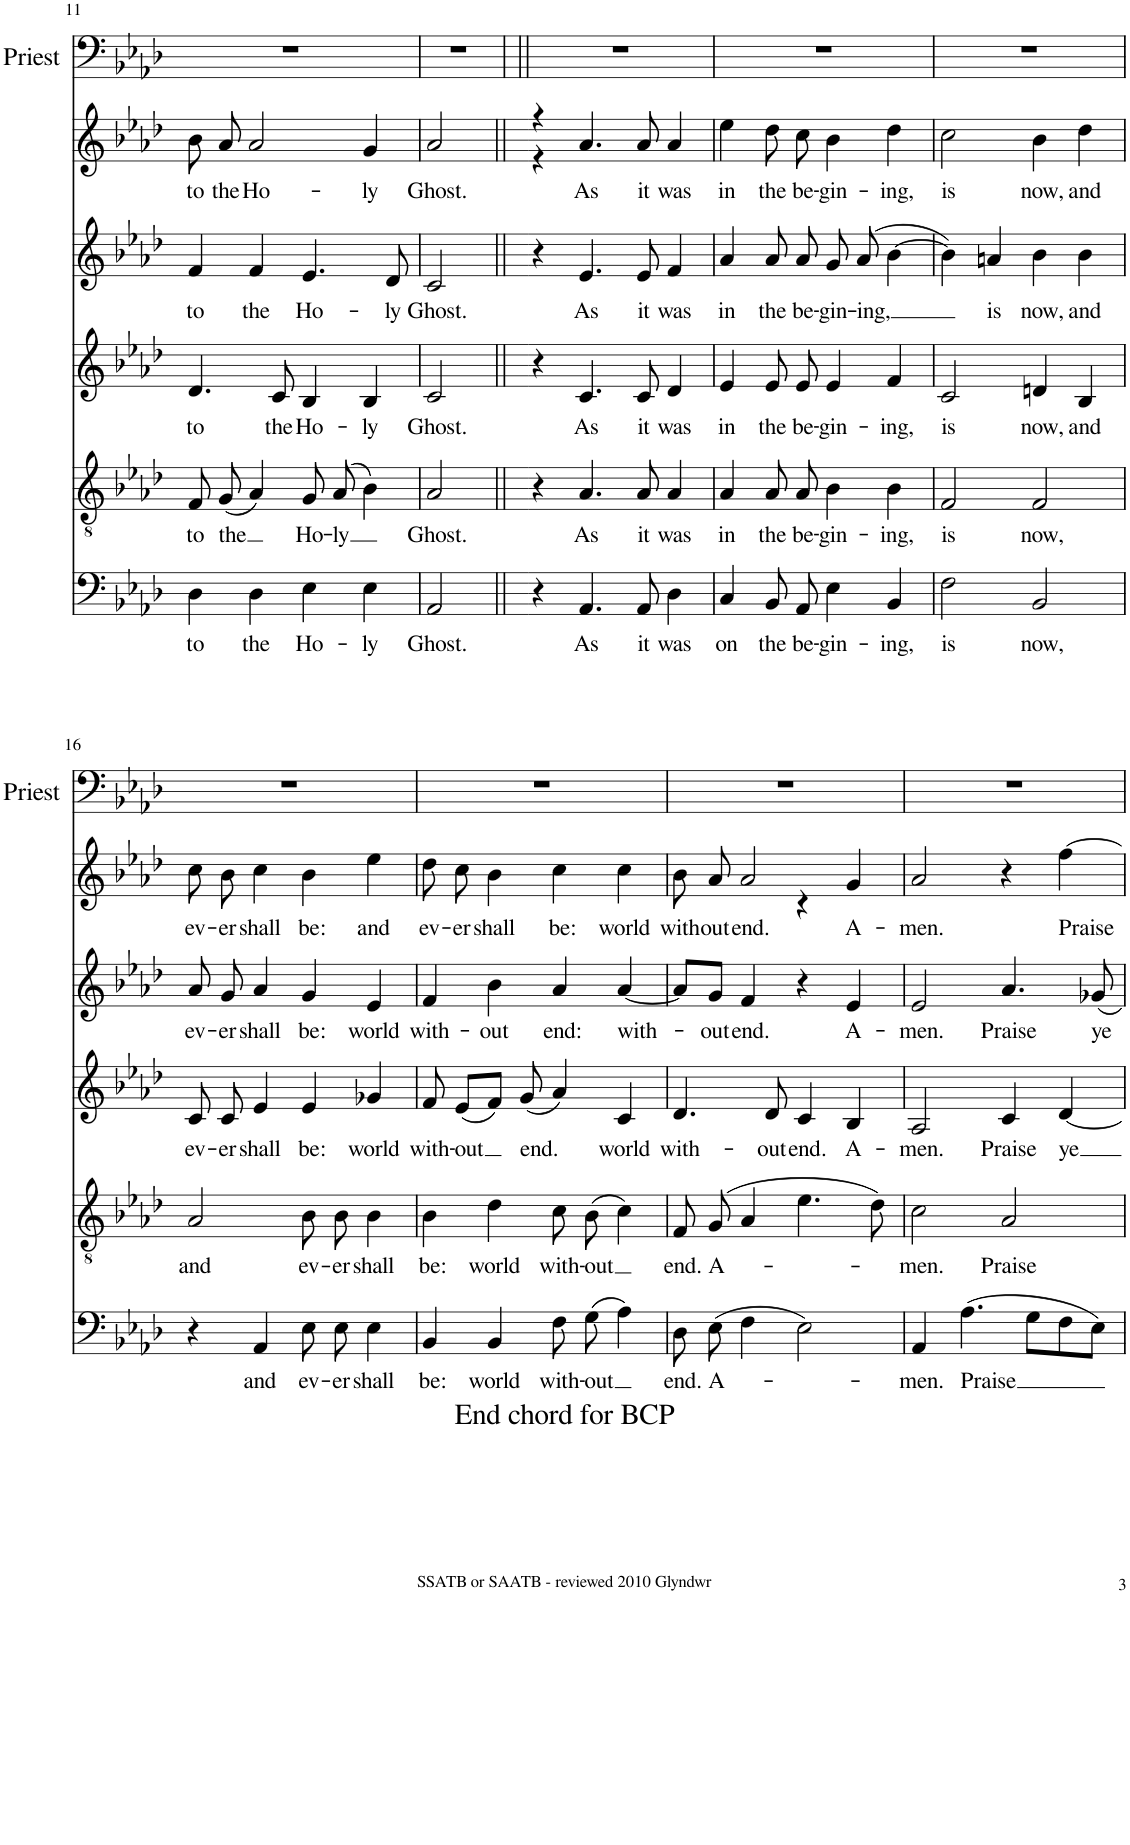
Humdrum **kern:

**kern	**text	**kern	**text	**kern	**text	**kern	**text	**kern	**text	**kern
*part6	*part6	*part5	*part5	*part4	*part4	*part3	*part3	*part2	*part2	*part1
*staff6	*staff6	*staff5	*staff5	*staff4	*staff4	*staff3	*staff3	*staff2	*staff2	*staff1
*I"Bass	*	*I"Tenor	*	*I"Alto	*	*I"Alto	*	*I"Soprano	*	*I"Priest
*	*	*	*	*	*	*	*	*	*	*I'Priest
!!LO:PB:g=z
*clefF4	*	*clefGv2	*	*clefG2	*	*clefG2	*	*clefG2	*	*clefF4
*k[b-e-a-d-]	*	*k[b-e-a-d-]	*	*k[b-e-a-d-]	*	*k[b-e-a-d-]	*	*k[b-e-a-d-]	*	*k[b-e-a-d-]
=11	=11	=11	=11	=11	=11	=11	=11	=11	=11	=11
!	!LO:LY:b	!	!LO:LY:b	!	!LO:LY:b	!	!LO:LY:b	!	!LO:LY:b	!
4D-\	to	8F/	to	4.d-/	to	4f/	to	8b-\	to	1r
!	!	!	!LO:LY:b	!	!	!	!	!	!LO:LY:b	!
.	.	(8G/	the	.	.	.	.	8a-/	the	.
!	!LO:LY:b	!	!	!	!	!	!LO:LY:b	!	!LO:LY:b	!
4D-\	the	4A-/)	.	.	.	4f/	the	2a-/	Ho-	.
!	!	!	!	!	!LO:LY:b	!	!	!	!	!
.	.	.	.	8c/	the	.	.	.	.	.
!	!LO:LY:b	!	!LO:LY:b	!	!LO:LY:b	!	!LO:LY:b	!	!	!
4E-\	Ho-	8G/	Ho-	4B-/	Ho-	4.e-/	Ho-	.	.	.
!	!	!	!LO:LY:b	!	!	!	!	!	!	!
.	.	(8A-/	-ly	.	.	.	.	.	.	.
!	!LO:LY:b	!	!	!	!LO:LY:b	!	!	!	!LO:LY:b	!
4E-\	-ly	4B-\)	.	4B-/	-ly	.	.	4g/	-ly	.
!	!	!	!	!	!	!	!LO:LY:b	!	!	!
.	.	.	.	.	.	8d-/	-ly	.	.	.
=12	=12	=12	=12	=12	=12	=12	=12	=12	=12	=12
!	!LO:LY:b	!	!LO:LY:b	!	!LO:LY:b	!	!LO:LY:b	!	!LO:LY:b	!
2AA-/	Ghost.	2A-/	Ghost.	2c/	Ghost.	2c/	Ghost.	2a-/	Ghost.	1r
2ryy	.	2ryy	.	2ryy	.	2ryy	.	2ryy	.	.
=13	=13	=13	=13	=13	=13	=13	=13	=13	=13	=13
*	*	*	*	*	*	*	*	*^	*	*
4r	.	4r	.	4r	.	4r	.	4r	4r	.	1r
!	!LO:LY:b	!	!LO:LY:b	!	!LO:LY:b	!	!LO:LY:b	!	!	!LO:LY:b	!
4.AA-/	As	4.A-/	As	4.c/	As	4.e-/	As	4.a-/	2.ryy	As	.
!	!LO:LY:b	!	!LO:LY:b	!	!LO:LY:b	!	!LO:LY:b	!	!	!LO:LY:b	!
8AA-/	it	8A-/	it	8c/	it	8e-/	it	8a-/	.	it	.
!	!LO:LY:b	!	!LO:LY:b	!	!LO:LY:b	!	!LO:LY:b	!	!	!LO:LY:b	!
4D-\	was	4A-/	was	4d-/	was	4f/	was	4a-/	.	was	.
*	*	*	*	*	*	*	*	*v	*v	*	*
=14	=14	=14	=14	=14	=14	=14	=14	=14	=14	=14
!	!LO:LY:b	!	!LO:LY:b	!	!LO:LY:b	!	!LO:LY:b	!	!LO:LY:b	!
4C/	on	4A-/	in	4e-/	in	4a-/	in	4ee-\	in	1r
!	!LO:LY:b	!	!LO:LY:b	!	!LO:LY:b	!	!LO:LY:b	!	!LO:LY:b	!
8BB-/	the	8A-/	the	8e-/	the	8a-/	the	8dd-\	the	.
!	!LO:LY:b	!	!LO:LY:b	!	!LO:LY:b	!	!LO:LY:b	!	!LO:LY:b	!
8AA-/	be-	8A-/	be-	8e-/	be-	8a-/	be-	8cc\	be-	.
!	!LO:LY:b	!	!LO:LY:b	!	!LO:LY:b	!	!LO:LY:b	!	!LO:LY:b	!
4E-\	-gin-	4B-\	-gin-	4e-/	-gin-	8g/	-gin-	4b-\	-gin-	.
!	!	!	!	!	!	!	!LO:LY:b	!	!	!
.	.	.	.	.	.	(8a-/	ing,	.	.	.
!	!LO:LY:b	!	!LO:LY:b	!	!LO:LY:b	!	!	!	!LO:LY:b	!
4BB-/	ing,	4B-\	ing,	4f/	-ing,	[4b-\	.	4dd-\	-ing,	.
=15	=15	=15	=15	=15	=15	=15	=15	=15	=15	=15
!	!LO:LY:b	!	!LO:LY:b	!	!LO:LY:b	!	!	!	!LO:LY:b	!
2F\	is	2F/	is	2c/	is	4b-\])	.	2cc\	is	1r
!	!	!	!	!	!	!	!LO:LY:b	!	!	!
.	.	.	.	.	.	4an/	is	.	.	.
!	!LO:LY:b	!	!LO:LY:b	!	!LO:LY:b	!	!LO:LY:b	!	!LO:LY:b	!
2BB-/	now,	2F/	now,	4dn/	now,	4b-\	now,	4b-\	now,	.
!	!	!	!	!	!LO:LY:b	!	!LO:LY:b	!	!LO:LY:b	!
.	.	.	.	4B-/	and	4b-\	and	4dd-\	and	.
!!LO:LB:g=z
=16	=16	=16	=16	=16	=16	=16	=16	=16	=16	=16
!	!	!	!LO:LY:b	!	!LO:LY:b	!	!LO:LY:b	!	!LO:LY:b	!
4r	.	2A-/	and	8c/	ev-	8a-/	ev-	8cc\	ev-	1r
!	!	!	!	!	!LO:LY:b	!	!LO:LY:b	!	!LO:LY:b	!
.	.	.	.	8c/	-er	8g/	-er	8b-\	-er-	.
!	!LO:LY:b	!	!	!	!LO:LY:b	!	!LO:LY:b	!	!LO:LY:b	!
4AA-/	and	.	.	4e-/	shall	4a-/	shall	4cc\	shall	.
!	!LO:LY:b	!	!LO:LY:b	!	!LO:LY:b	!	!LO:LY:b	!	!LO:LY:b	!
8E-\	ev-	8B-\	ev-	4e-/	be:	4g/	be:	4b-\	be:	.
!	!LO:LY:b	!	!LO:LY:b	!	!	!	!	!	!	!
8E-\	-er	8B-\	-er	.	.	.	.	.	.	.
!	!LO:LY:b	!	!LO:LY:b	!	!LO:LY:b	!	!LO:LY:b	!	!LO:LY:b	!
4E-\	shall	4B-\	shall	4g-X/	world	4e-/	world	4ee-\	and	.
=17	=17	=17	=17	=17	=17	=17	=17	=17	=17	=17
!	!LO:LY:b	!	!LO:LY:b	!	!LO:LY:b	!	!LO:LY:b	!	!LO:LY:b	!
4BB-/	be:	4B-\	be:	8f/	with-	4f/	with-	8dd-\	ev-	1r
!	!	!	!	!	!LO:LY:b	!	!	!	!LO:LY:b	!
.	.	.	.	(8e-/L	-out	.	.	8cc\	-er-	.
!	!LO:LY:b	!	!LO:LY:b	!	!	!	!LO:LY:b	!	!LO:LY:b	!
4BB-/	world	4d-\	world	8f/J)	.	4b-\	-out	4b-\	shall	.
!	!	!	!	!	!LO:LY:b	!	!	!	!	!
.	.	.	.	(8g/	end.	.	.	.	.	.
!	!LO:LY:b	!	!LO:LY:b	!	!	!	!LO:LY:b	!	!LO:LY:b	!
8F\	with-	8c\	with-	4a-/)	.	4a-/	end:	4cc\	be:	.
!	!LO:LY:b	!	!LO:LY:b	!	!	!	!	!	!	!
(8G\	-out	(8B-\	-out	.	.	.	.	.	.	.
!	!	!	!	!	!LO:LY:b	!	!LO:LY:b	!	!LO:LY:b	!
4A-\)	.	4c\)	.	4c/	world	[4a-/	with-	4cc\	world	.
=18	=18	=18	=18	=18	=18	=18	=18	=18	=18	=18
!	!LO:LY:b	!	!LO:LY:b	!	!LO:LY:b	!	!	!	!LO:LY:b	!
*	*	*	*	*	*	*	*	*^	*	*
8D-\	end.	8F/	end.	4.d-/	with-	8a-/L]	.	8b-\	2ryy	with-	1r
!	!LO:LY:b	!	!LO:LY:b	!	!	!	!LO:LY:b	!	!	!LO:LY:b	!
(8E-\	A-	(8G/	A-	.	.	8g/J	-out	8a-/	.	-out	.
!	!	!	!	!	!	!	!LO:LY:b	!	!	!LO:LY:b	!
4F\	.	4A-/	.	.	.	4f/	end.	2a-/	.	end.	.
!	!	!	!	!	!LO:LY:b	!	!	!	!	!	!
.	.	.	.	8d-/	-out	.	.	.	.	.	.
!	!	!	!	!	!LO:LY:b	!	!	!	!	!	!
2E-\)	.	4.e-\	.	4c/	end.	4r	.	.	4r	.	.
!	!	!	!	!	!LO:LY:b	!	!LO:LY:b	!	!	!LO:LY:b	!
.	.	.	.	4B-/	A-	4e-/	A-	4g/	4ryy	A-	.
.	.	8d-\)	.	.	.	.	.	.	.	.	.
*	*	*	*	*	*	*	*	*v	*v	*	*
=19	=19	=19	=19	=19	=19	=19	=19	=19	=19	=19
!	!LO:LY:b	!	!LO:LY:b	!	!LO:LY:b	!	!LO:LY:b	!	!LO:LY:b	!
4AA-/	-men.	2c\	-men.	2A-/	-men.	2e-/	-men.	2a-/	-men.	1r
!	!LO:LY:b	!	!	!	!	!	!	!	!	!
(4.A-\	Praise	.	.	.	.	.	.	.	.	.
!	!	!	!LO:LY:b	!	!LO:LY:b	!	!LO:LY:b	!	!	!
.	.	2A-/	Praise	4c/	Praise	4.a-/	Praise	4r	.	.
8G\L	.	.	.	.	.	.	.	.	.	.
!	!	!	!	!	!LO:LY:b	!	!	!	!LO:LY:b	!
8F\	.	.	.	[4d-/	ye	.	.	[4ff\	Praise	.
!	!	!	!	!	!	!	!LO:LY:b	!	!	!
8E-\J)	.	.	.	.	.	8g-X/	ye	.	.	.
=	=	=	=	=	=	=	=	=	=	=
*-	*-	*-	*-	*-	*-	*-	*-	*-	*-	*-
